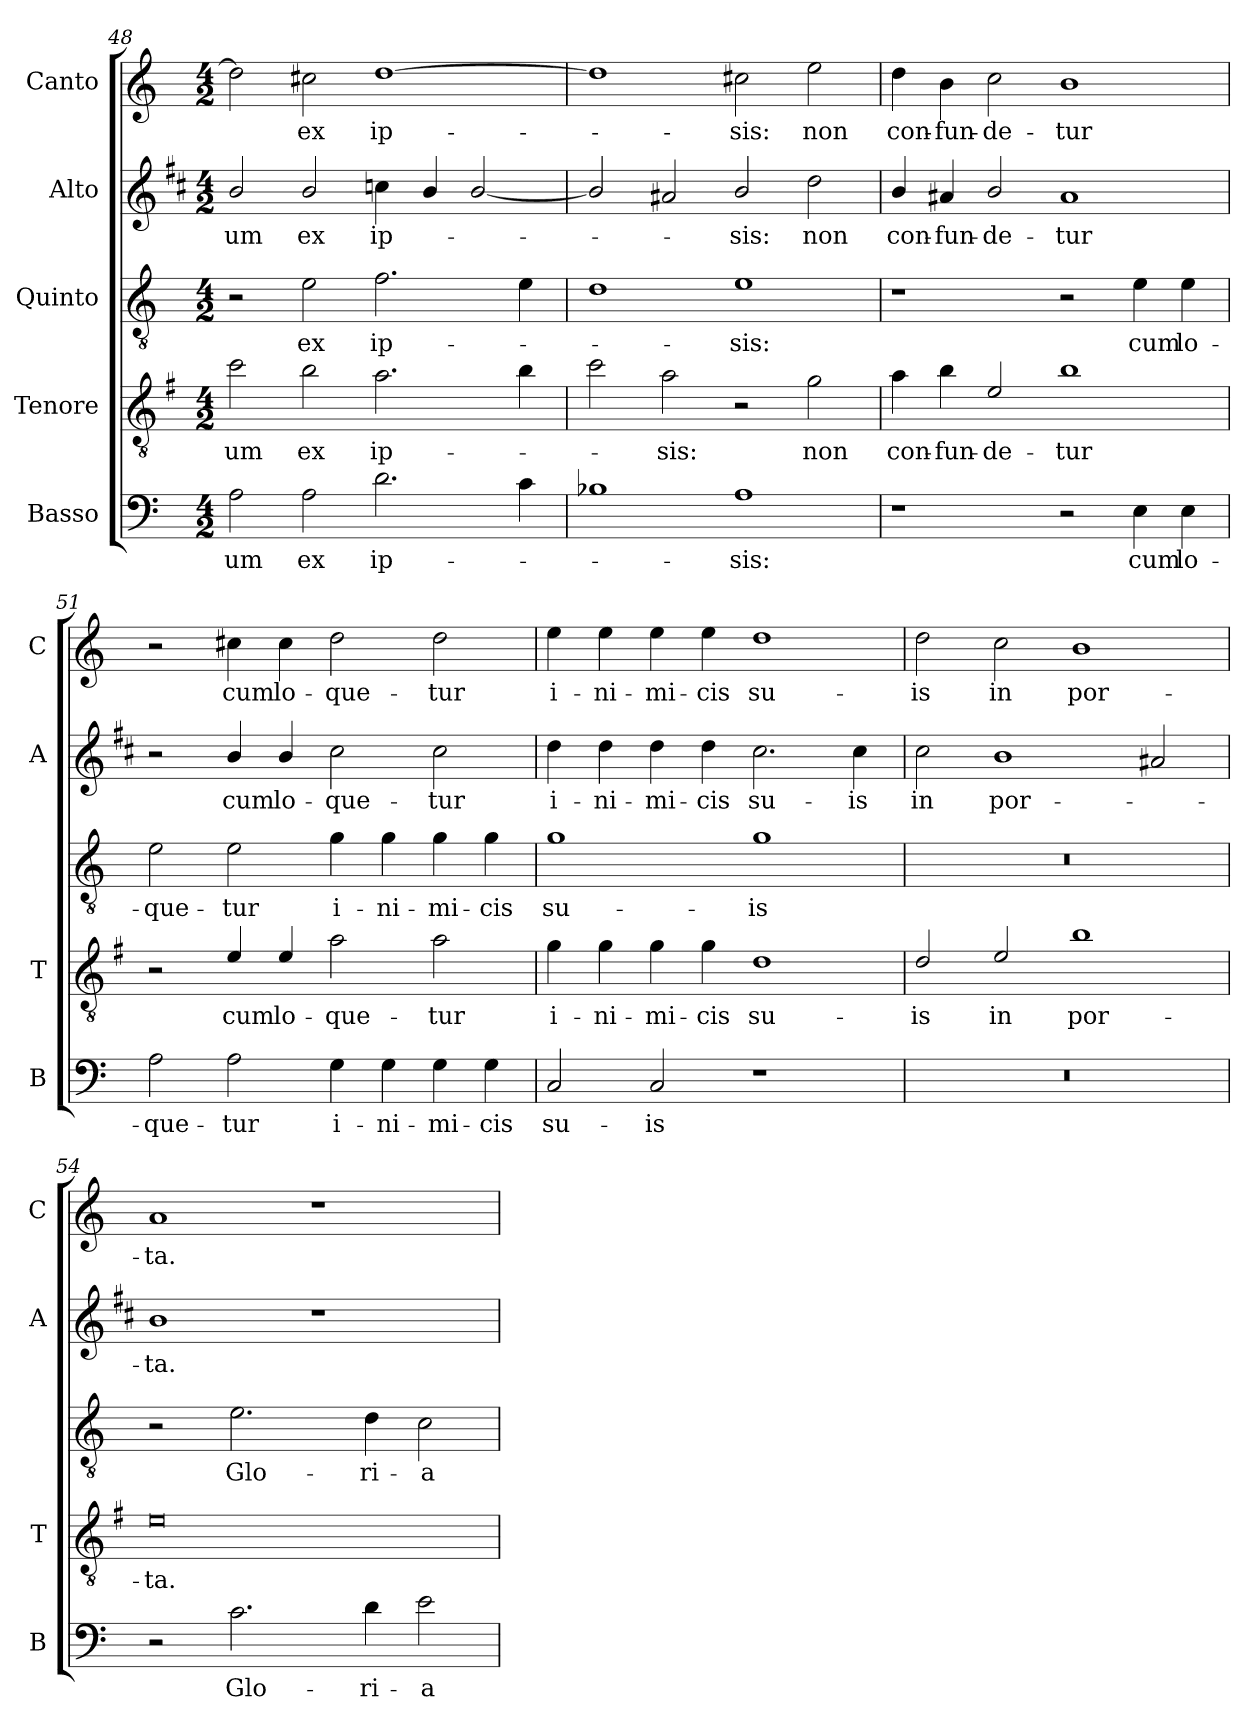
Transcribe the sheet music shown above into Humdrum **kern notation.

**kern	**text	**kern	**text	**kern	**text	**kern	**text	**kern	**text
*part5	*part5	*part4	*part4	*part3	*part3	*part2	*part2	*part1	*part1
*staff5	*staff5	*staff4	*staff4	*staff3	*staff3	*staff2	*staff2	*staff1	*staff1
*I"Basso	*	*I"Tenore	*	*I"Quinto	*	*I"Alto	*	*I"Canto	*
*I'B	*	*I'T	*	*	*	*I'A	*	*I'C	*
*clefF4	*	*clefGv2	*	*clefGv2	*	*clefG2	*	*clefG2	*
*	*	*ITrd4c7	*	*	*	*ITrd1c2	*	*	*
*k[]	*	*k[]	*	*k[]	*	*k[]	*	*k[]	*
*C:	*	*C:	*	*C:	*	*C:	*	*C:	*
*M4/2	*	*M4/2	*	*M4/2	*	*M4/2	*	*M4/2	*
=48	=48	=48	=48	=48	=48	=48	=48	=48	=48
!	!LO:LY:b	!	!LO:LY:b	!	!	!	!LO:LY:b	!	!
2A\	-um	2f\	-um	2r	.	2a/	-um	2dd\]	.
!	!LO:LY:b	!	!LO:LY:b	!	!LO:LY:b	!	!LO:LY:b	!	!LO:LY:b
2A\	ex	2e\	ex	2e\	ex	2a/	ex	2cc#X\	ex
!	!LO:LY:b	!	!LO:LY:b	!	!LO:LY:b	!	!LO:LY:b	!	!LO:LY:b
2.d\	ip-	2.d\	ip-	2.f\	ip-	4b-X\	ip-	[1dd	ip-
.	.	.	.	.	.	4a/	.	.	.
.	.	.	.	.	.	[2a/	.	.	.
4c\	.	4e\	.	4e\	.	.	.	.	.
=49	=49	=49	=49	=49	=49	=49	=49	=49	=49
1B-X	.	2f\	.	1d	.	2a/]	.	1dd]	.
!	!	!	!LO:LY:b	!	!	!	!	!	!
.	.	2d\	-sis:	.	.	2g#X/	.	.	.
!	!LO:LY:b	!	!	!	!LO:LY:b	!	!LO:LY:b	!	!LO:LY:b
1A	-sis:	2r	.	1e	-sis:	2a/	-sis:	2cc#X\	-sis:
!	!	!	!LO:LY:b	!	!	!	!LO:LY:b	!	!LO:LY:b
.	.	2c\	non	.	.	2cc\	non	2ee\	non
=50	=50	=50	=50	=50	=50	=50	=50	=50	=50
!	!	!	!LO:LY:b	!	!	!	!LO:LY:b	!	!LO:LY:b
1r	.	4d\	con-	1r	.	4a/	con-	4dd\	con-
!	!	!	!LO:LY:b	!	!	!	!LO:LY:b	!	!LO:LY:b
.	.	4e\	-fun-	.	.	4g#X/	-fun-	4b\	-fun-
!	!	!	!LO:LY:b	!	!	!	!LO:LY:b	!	!LO:LY:b
.	.	2A/	-de-	.	.	2a/	-de-	2cc\	-de-
!	!	!	!LO:LY:b	!	!	!	!LO:LY:b	!	!LO:LY:b
2r	.	1e	-tur	2r	.	1g#	-tur	1b	-tur
!	!LO:LY:b	!	!	!	!LO:LY:b	!	!	!	!
4E\	cum	.	.	4e\	cum	.	.	.	.
!	!LO:LY:b	!	!	!	!LO:LY:b	!	!	!	!
4E\	lo-	.	.	4e\	lo-	.	.	.	.
!!LO:LB:g=z
=51	=51	=51	=51	=51	=51	=51	=51	=51	=51
!	!LO:LY:b	!	!	!	!LO:LY:b	!	!	!	!
2A\	-que-	2r	.	2e\	-que-	2r	.	2r	.
!	!LO:LY:b	!	!LO:LY:b	!	!LO:LY:b	!	!LO:LY:b	!	!LO:LY:b
2A\	-tur	4A/	cum	2e\	-tur	4a/	cum	4cc#X\	cum
!	!	!	!LO:LY:b	!	!	!	!LO:LY:b	!	!LO:LY:b
.	.	4A/	lo-	.	.	4a/	lo-	4cc#\	lo-
!	!LO:LY:b	!	!LO:LY:b	!	!LO:LY:b	!	!LO:LY:b	!	!LO:LY:b
4G\	i-	2d\	-que-	4g\	i-	2b\	-que-	2dd\	-que-
!	!LO:LY:b	!	!	!	!LO:LY:b	!	!	!	!
4G\	-ni-	.	.	4g\	-ni-	.	.	.	.
!	!LO:LY:b	!	!LO:LY:b	!	!LO:LY:b	!	!LO:LY:b	!	!LO:LY:b
4G\	-mi-	2d\	-tur	4g\	-mi-	2b\	-tur	2dd\	-tur
!	!LO:LY:b	!	!	!	!LO:LY:b	!	!	!	!
4G\	-cis	.	.	4g\	-cis	.	.	.	.
=52	=52	=52	=52	=52	=52	=52	=52	=52	=52
!	!LO:LY:b	!	!LO:LY:b	!	!LO:LY:b	!	!LO:LY:b	!	!LO:LY:b
2C/	su-	4c\	i-	1g	su-	4cc\	i-	4ee\	i-
!	!	!	!LO:LY:b	!	!	!	!LO:LY:b	!	!LO:LY:b
.	.	4c\	-ni-	.	.	4cc\	-ni-	4ee\	-ni-
!	!LO:LY:b	!	!LO:LY:b	!	!	!	!LO:LY:b	!	!LO:LY:b
2C/	-is	4c\	-mi-	.	.	4cc\	-mi-	4ee\	-mi-
!	!	!	!LO:LY:b	!	!	!	!LO:LY:b	!	!LO:LY:b
.	.	4c\	-cis	.	.	4cc\	-cis	4ee\	-cis
!	!	!	!LO:LY:b	!	!LO:LY:b	!	!LO:LY:b	!	!LO:LY:b
1r	.	1G	su-	1g	-is	2.b\	su-	1dd	su-
!	!	!	!	!	!	!	!LO:LY:b	!	!
.	.	.	.	.	.	4b\	-is	.	.
=53	=53	=53	=53	=53	=53	=53	=53	=53	=53
!	!	!	!LO:LY:b	!	!	!	!LO:LY:b	!	!LO:LY:b
0r	.	2G/	-is	0r	.	2b\	in	2dd\	-is
!	!	!	!LO:LY:b	!	!	!	!LO:LY:b	!	!LO:LY:b
.	.	2A/	in	.	.	1a	por-	2cc\	in
!	!	!	!LO:LY:b	!	!	!	!	!	!LO:LY:b
.	.	1e	por-	.	.	.	.	1b	por-
.	.	.	.	.	.	2g#X/	.	.	.
=54	=54	=54	=54	=54	=54	=54	=54	=54	=54
!	!	!	!LO:LY:b	!	!	!	!LO:LY:b	!	!LO:LY:b
2r	.	0A	-ta.	2r	.	1a	-ta.	1a	-ta.
!	!LO:LY:b	!	!	!	!LO:LY:b	!	!	!	!
2.c\	Glo-	.	.	2.e\	Glo-	.	.	.	.
.	.	.	.	.	.	1r	.	1r	.
!	!LO:LY:b	!	!	!	!LO:LY:b	!	!	!	!
4d\	-ri-	.	.	4d\	-ri-	.	.	.	.
!	!LO:LY:b	!	!	!	!LO:LY:b	!	!	!	!
2e\	-a	.	.	2c\	-a	.	.	.	.
=	=	=	=	=	=	=	=	=	=
*-	*-	*-	*-	*-	*-	*-	*-	*-	*-
